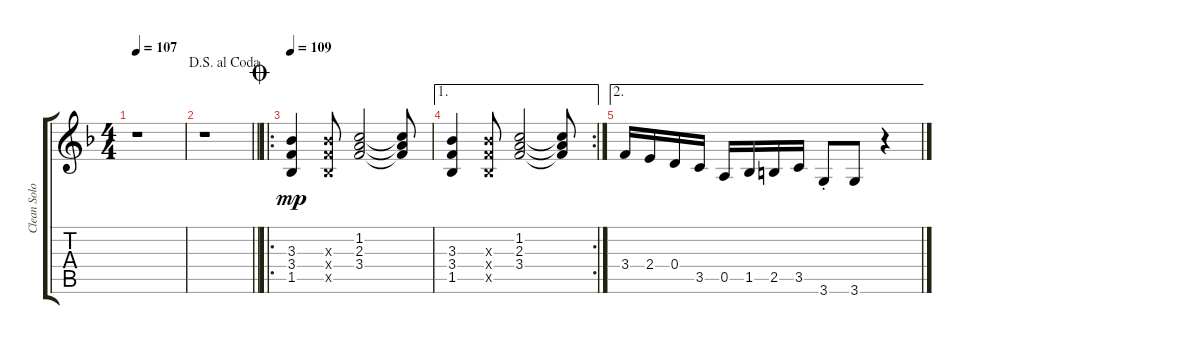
\track ("Clean Solo Gtr." "Clean Solo") {instrument electricguitarjazz}
\staff {score tabs}
\tuning (E4 B3 G3 D3 A2 E2) {hide}
\ts (4 4)
\tempo 107
\clef g2
\ks f
r.1{dy mp} |
\jump dalsegnoalcoda
\barLineRight lightlight
r.1 |
\ro
\jump coda
\tempo 109
(3.3 3.4 1.5).4 (3.3{x} 3.4{x} 1.5{x}).8 (1.2 2.3 3.4).2 (1.2{t} 2.3{t} 3.4{t}).8 |
\ae 1
\rc 2
(3.3 3.4 1.5).4 (3.3{x} 3.4{x} 1.5{x}).8 (1.2 2.3 3.4).2 (1.2{t} 2.3{t} 3.4{t}).8 |
\ae 2
3.4.16 2.4.16 0.4.16 3.5.16 0.5.16 1.5.16 2.5.16 3.5.16 3.6{st}.8 3.6.8 r.4
